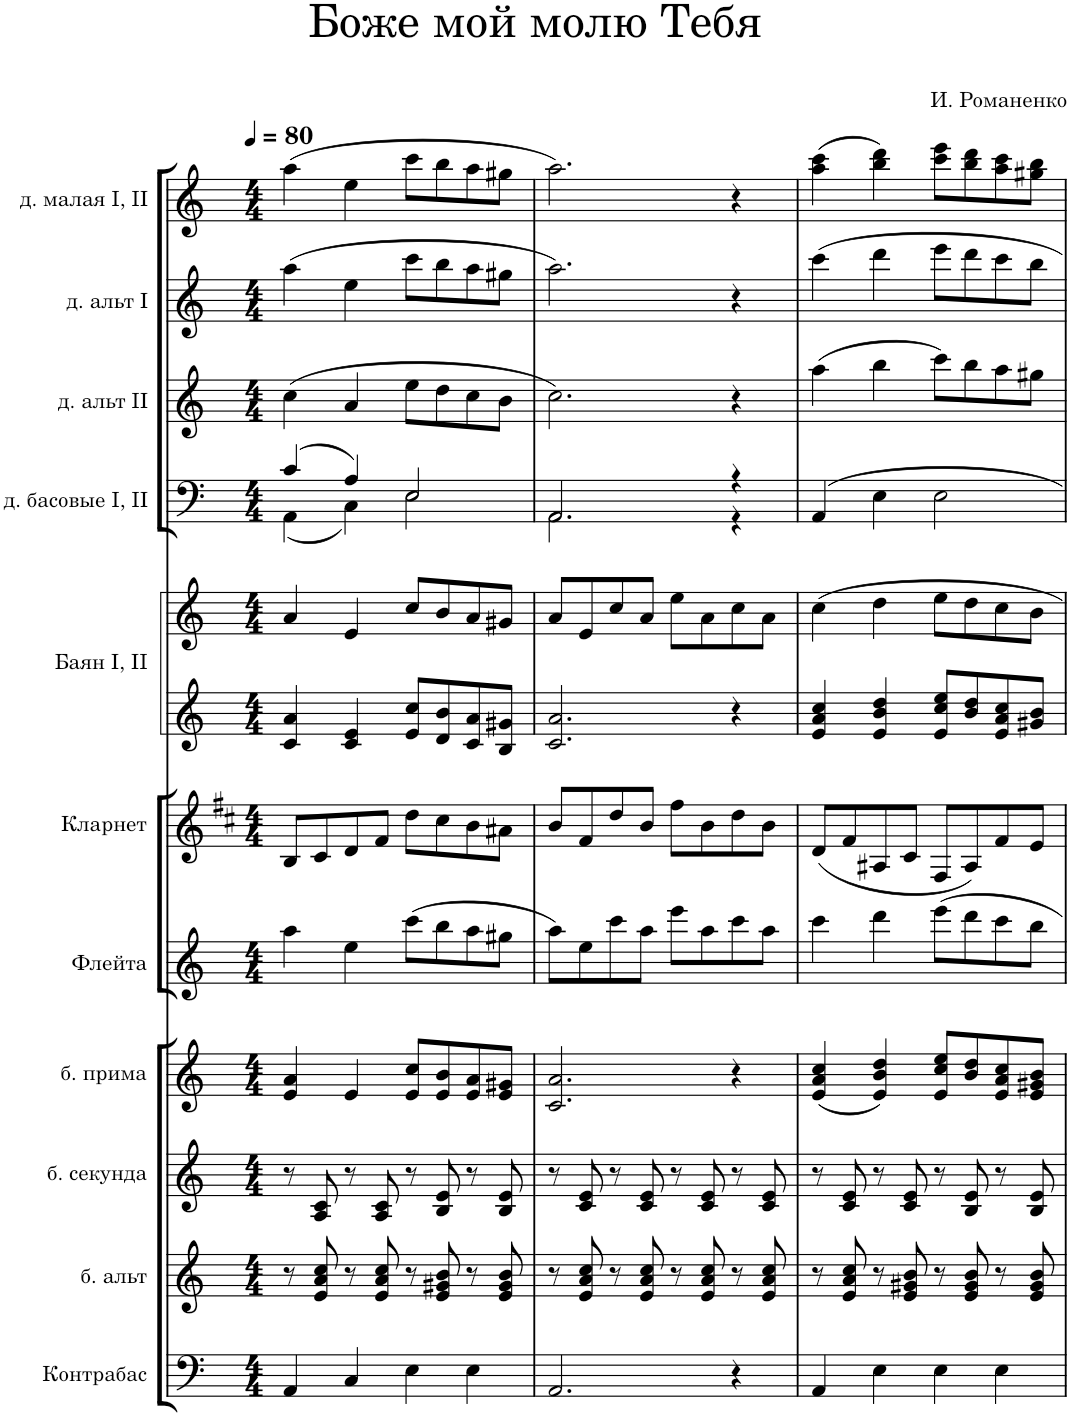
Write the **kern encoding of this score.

**kern	**kern	**kern	**kern	**kern	**kern	**kern	**kern	**kern	**kern	**kern	**kern	**kern
*part12	*part11	*part10	*part9	*part8	*part7	*part6	*part5	*part5	*part4	*part3	*part2	*part1
*staff13	*staff12	*staff11	*staff10	*staff9	*staff8	*staff7	*staff6	*staff5	*staff4	*staff3	*staff2	*staff1
*I"Contrabasses	*I"Контрабас	*I"б. альт	*I"б. секунда	*I"б. прима	*I"Флейта	*I"Кларнет	*I"Баян I, II	*	*I"д. басовые I, II	*I"д. альт II	*I"д. альт I	*I"д. малая I, II
*I'Cb.	*	*	*	*	*	*	*I'Баян I, II	*	*I'бас I, II	*I'альт II	*I'альт I	*I'мал I, II
*stria5	*	*	*	*	*	*	*	*	*	*	*	*
*clefG2	*clefF4	*clefG2	*clefG2	*clefG2	*clefG2	*clefG2	*clefG2	*clefG2	*clefF4	*clefG2	*clefG2	*clefG2
*Trd7c12	*	*	*	*	*	*Trd1c2	*	*	*	*	*	*
*k[]	*k[]	*k[]	*k[]	*k[]	*k[]	*k[f#c#]	*k[]	*k[]	*k[]	*k[]	*k[]	*k[]
*M4/4	*M4/4	*M4/4	*M4/4	*M4/4	*M4/4	*M4/4	*M4/4	*M4/4	*M4/4	*M4/4	*M4/4	*M4/4
*MM80	*MM80	*MM80	*MM80	*MM80	*MM80	*MM80	*MM80	*MM80	*MM80	*MM80	*MM80	*MM80
=1	=1	=1	=1	=1	=1	=1	=1	=1	=1	=1	=1	=1
*	*	*	*	*	*	*	*	*	*^	*	*	*
1r	4AA/	8r	8r	4e/ 4a/	4aa\	8B/L	4c/ 4a/	4a/	(4c/	(4AA\	(4cc\	(4aa\	(4aa\
.	.	8e/ 8a/ 8cc/	8A/ 8c/	.	.	8c#/	.	.	.	.	.	.	.
.	4C/	8r	8r	4e/	4ee\	8d/	4c/ 4e/	4e/	4A/)	4C\)	4a/	4ee\	4ee\
.	.	8e/ 8a/ 8cc/	8A/ 8c/	.	.	8f#/J	.	.	.	.	.	.	.
.	4E\	8r	8r	8e/ 8cc/L	(8ccc\L	8dd\L	8e/ 8cc/L	8cc/L	2E/	2E\	8ee\L	8ccc\L	8ccc\L
.	.	8e/ 8g#X/ 8b/	8B/ 8e/	8e/ 8b/	8bb\	8cc#\	8d/ 8b/	8b/	.	.	8dd\	8bb\	8bb\
.	4E\	8r	8r	8e/ 8a/	8aa\	8b\	8c/ 8a/	8a/	.	.	8cc\	8aa\	8aa\
.	.	8e/ 8g#/ 8b/	8B/ 8e/	8e/ 8g#X/J	8gg#X\J	8a#X\J	8B/ 8g#X/J	8g#X/J	.	.	8b\J	8gg#X\J	8gg#X\J
=2	=2	=2	=2	=2	=2	=2	=2	=2	=2	=2	=2	=2	=2
1r	2.AA/	8r	8r	2.c/ 2.a/	8aa\L)	8b/L	2.c/ 2.a/	8a/L	2.AA/	2.AA\	2.cc\)	2.aa\)	2.aa\)
.	.	8e/ 8a/ 8cc/	8c/ 8e/	.	8ee\	8f#/	.	8e/	.	.	.	.	.
.	.	8r	8r	.	8ccc\	8dd/	.	8cc/	.	.	.	.	.
.	.	8e/ 8a/ 8cc/	8c/ 8e/	.	8aa\J	8b/J	.	8a/J	.	.	.	.	.
.	.	8r	8r	.	8eee\L	8ff#\L	.	8ee\L	.	.	.	.	.
.	.	8e/ 8a/ 8cc/	8c/ 8e/	.	8aa\	8b\	.	8a\	.	.	.	.	.
.	4r	8r	8r	4r	8ccc\	8dd\	4r	8cc\	4r	4r	4r	4r	4r
.	.	8e/ 8a/ 8cc/	8c/ 8e/	.	8aa\J	8b\J	.	8a\J	.	.	.	.	.
*	*	*	*	*	*	*	*	*	*v	*v	*	*	*
=3	=3	=3	=3	=3	=3	=3	=3	=3	=3	=3	=3	=3
1r	4AA/	8r	8r	(4e/ 4a/ 4cc/	4ccc\	(8d/L	4e/ 4a/ 4cc/	4cc\	4AA/	(4aa\	4ccc\	(4aa\ 4ccc\
.	.	8e/ 8a/ 8cc/	8c/ 8e/	.	.	8f#/	.	.	.	.	.	.
.	4E\	8r	8r	4e/ 4b/ 4dd/)	4ddd\	8A#X/	4e/ 4b/ 4dd/	4dd\	4E\	4bb\	4ddd\	4bb\ 4ddd\)
.	.	8e/ 8g#X/ 8b/	8c/ 8e/	.	.	8c#/J	.	.	.	.	.	.
.	4E\	8r	8r	8e/ 8cc/ 8ee/L	8eee\L	8F#/L	8e/ 8cc/ 8ee/L	8ee\L	2E\	8ccc\L)	8eee\L	8ccc\ 8eee\L
.	.	8e/ 8g#/ 8b/	8B/ 8e/	8b/ 8dd/	8ddd\	8A#/)	8b/ 8dd/	8dd\	.	8bb\	8ddd\	8bb\ 8ddd\
.	4E\	8r	8r	8e/ 8a/ 8cc/	8ccc\	8f#/	8e/ 8a/ 8cc/	8cc\	.	8aa\	8ccc\	8aa\ 8ccc\
.	.	8e/ 8g#/ 8b/	8B/ 8e/	8e/ 8g#X/ 8b/J	8bb\J	8e/J	8g#X/ 8b/J	8b\J	.	8gg#X\J	8bb\J	8gg#X\ 8bb\J
=	=	=	=	=	=	=	=	=	=	=	=	=
*-	*-	*-	*-	*-	*-	*-	*-	*-	*-	*-	*-	*-
